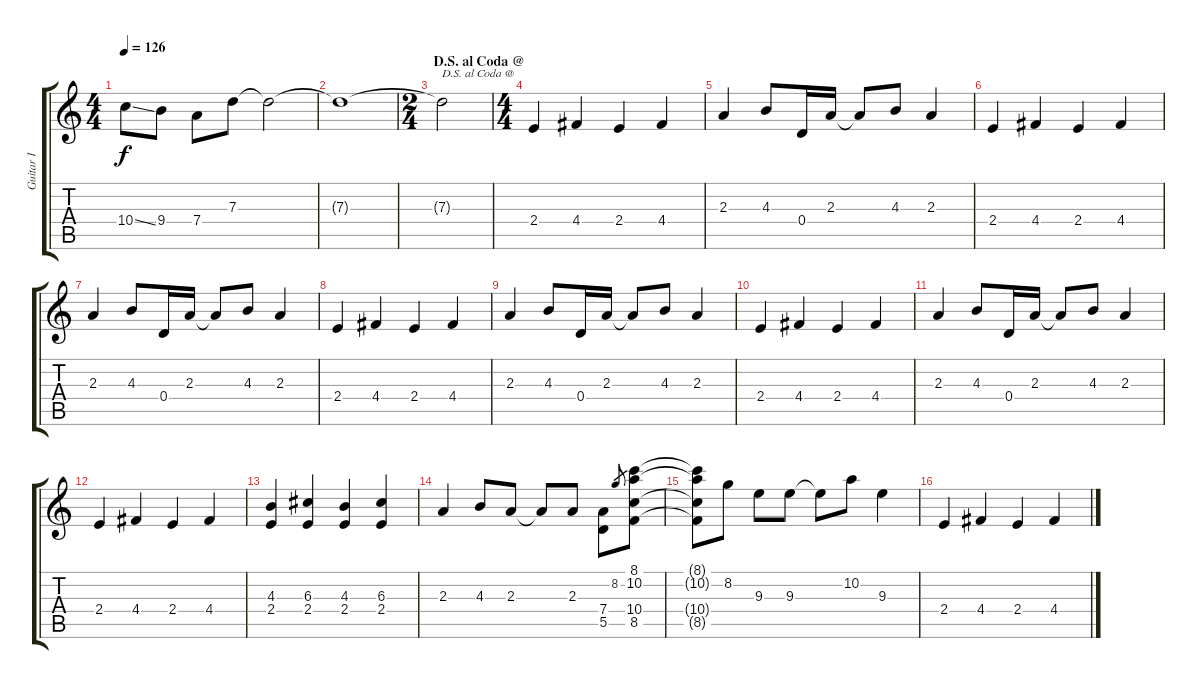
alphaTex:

\track ("Guitar I" "Guitar I") {instrument distortionguitar}
\staff {score tabs}
\tuning (E4 B3 G3 D3 A2 E2) {hide}
\ts (4 4)
\tempo 126
\clef g2
\ks c
10.4{ss}.8{dy f} 9.4.8 7.4.8 7.3.8 7.3{t}.2 |
7.3{t}.1 |
\ts (2 4)
\section ("" "D.S. al Coda @")
7.3{t}.2{txt "D.S. al Coda @"} |
\ts (4 4)
2.4.4 4.4.4 2.4.4 4.4.4 |
2.3.4 4.3.8 0.4.16 2.3.16 2.3{t}.8 4.3.8 2.3.4 |
2.4.4 4.4.4 2.4.4 4.4.4 |
2.3.4 4.3.8 0.4.16 2.3.16 2.3{t}.8 4.3.8 2.3.4 |
2.4.4 4.4.4 2.4.4 4.4.4 |
2.3.4 4.3.8 0.4.16 2.3.16 2.3{t}.8 4.3.8 2.3.4 |
2.4.4 4.4.4 2.4.4 4.4.4 |
2.3.4 4.3.8 0.4.16 2.3.16 2.3{t}.8 4.3.8 2.3.4 |
2.4.4 4.4.4 2.4.4 4.4.4 |
(4.3 2.4).4 (6.3 2.4).4 (4.3 2.4).4 (6.3 2.4).4 |
2.3.4 4.3.8 2.3.8 2.3{t}.8 2.3.8 (7.4 5.5).8 8.2.8{gr} (8.1 10.2 10.4 8.5).8 |
(8.1{t} 10.2{t} 10.4{t} 8.5{t}).8 8.2.8 9.3.8 9.3.8 9.3{t}.8 10.2.8 9.3.4 |
2.4.4 4.4.4 2.4.4 4.4.4
